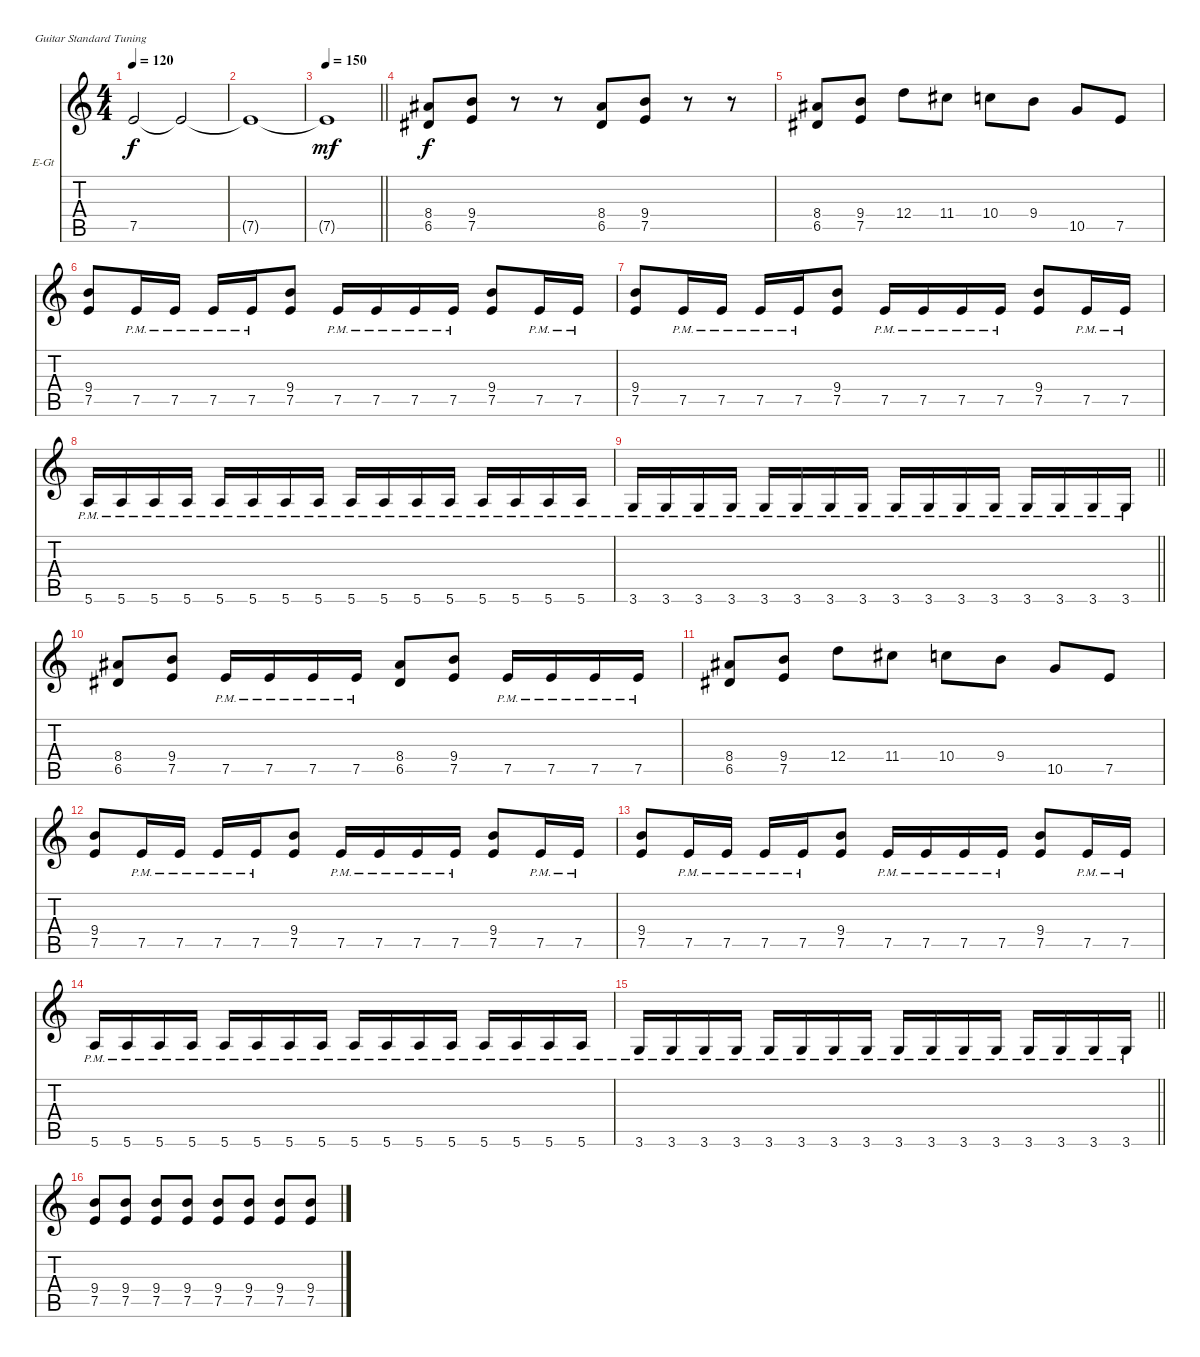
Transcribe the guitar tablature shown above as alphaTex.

\bracketExtendMode nobrackets
\firstSystemTrackNameOrientation horizontal
\otherSystemsTrackNameOrientation horizontal
\track ("ßêîâ" "E-Gt") {instrument overdrivenguitar}
\staff {score tabs}
\tuning (E4 B3 G3 D3 A2 E2)
\ts (4 4)
\tempo 120
\clef g2
\ks c
7.5.2{dy f} 7.5{t}.2 |
7.5{t}.1 |
\tempo 150
\barLineRight lightlight
7.5{t}.1{dy mf} |
(8.4 6.5).8{dy f} (9.4 7.5).8 r.8 r.8 (8.4 6.5).8 (9.4 7.5).8 r.8 r.8 |
(8.4 6.5).8 (9.4 7.5).8 12.4.8 11.4.8 10.4.8 9.4.8 10.5.8 7.5.8 |
(9.4 7.5).8 7.5{pm}.16 7.5{pm}.16 7.5{pm}.16 7.5{pm}.16 (9.4 7.5).8 7.5{pm}.16 7.5{pm}.16 7.5{pm}.16 7.5{pm}.16 (9.4 7.5).8 7.5{pm}.16 7.5{pm}.16 |
(9.4 7.5).8 7.5{pm}.16 7.5{pm}.16 7.5{pm}.16 7.5{pm}.16 (9.4 7.5).8 7.5{pm}.16 7.5{pm}.16 7.5{pm}.16 7.5{pm}.16 (9.4 7.5).8 7.5{pm}.16 7.5{pm}.16 |
5.6{pm}.16 5.6{pm}.16 5.6{pm}.16 5.6{pm}.16 5.6{pm}.16 5.6{pm}.16 5.6{pm}.16 5.6{pm}.16 5.6{pm}.16 5.6{pm}.16 5.6{pm}.16 5.6{pm}.16 5.6{pm}.16 5.6{pm}.16 5.6{pm}.16 5.6{pm}.16 |
\barLineRight lightlight
3.6{pm}.16 3.6{pm}.16 3.6{pm}.16 3.6{pm}.16 3.6{pm}.16 3.6{pm}.16 3.6{pm}.16 3.6{pm}.16 3.6{pm}.16 3.6{pm}.16 3.6{pm}.16 3.6{pm}.16 3.6{pm}.16 3.6{pm}.16 3.6{pm}.16 3.6{pm}.16 |
(8.4 6.5).8 (9.4 7.5).8 7.5{pm}.16 7.5{pm}.16 7.5{pm}.16 7.5{pm}.16 (8.4 6.5).8 (9.4 7.5).8 7.5{pm}.16 7.5{pm}.16 7.5{pm}.16 7.5{pm}.16 |
(8.4 6.5).8 (9.4 7.5).8 12.4.8 11.4.8 10.4.8 9.4.8 10.5.8 7.5.8 |
(9.4 7.5).8 7.5{pm}.16 7.5{pm}.16 7.5{pm}.16 7.5{pm}.16 (9.4 7.5).8 7.5{pm}.16 7.5{pm}.16 7.5{pm}.16 7.5{pm}.16 (9.4 7.5).8 7.5{pm}.16 7.5{pm}.16 |
(9.4 7.5).8 7.5{pm}.16 7.5{pm}.16 7.5{pm}.16 7.5{pm}.16 (9.4 7.5).8 7.5{pm}.16 7.5{pm}.16 7.5{pm}.16 7.5{pm}.16 (9.4 7.5).8 7.5{pm}.16 7.5{pm}.16 |
5.6{pm}.16 5.6{pm}.16 5.6{pm}.16 5.6{pm}.16 5.6{pm}.16 5.6{pm}.16 5.6{pm}.16 5.6{pm}.16 5.6{pm}.16 5.6{pm}.16 5.6{pm}.16 5.6{pm}.16 5.6{pm}.16 5.6{pm}.16 5.6{pm}.16 5.6{pm}.16 |
\barLineRight lightlight
3.6{pm}.16 3.6{pm}.16 3.6{pm}.16 3.6{pm}.16 3.6{pm}.16 3.6{pm}.16 3.6{pm}.16 3.6{pm}.16 3.6{pm}.16 3.6{pm}.16 3.6{pm}.16 3.6{pm}.16 3.6{pm}.16 3.6{pm}.16 3.6{pm}.16 3.6{pm}.16 |
(9.4 7.5).8 (9.4 7.5).8 (9.4 7.5).8 (9.4 7.5).8 (9.4 7.5).8 (9.4 7.5).8 (9.4 7.5).8 (9.4 7.5).8
